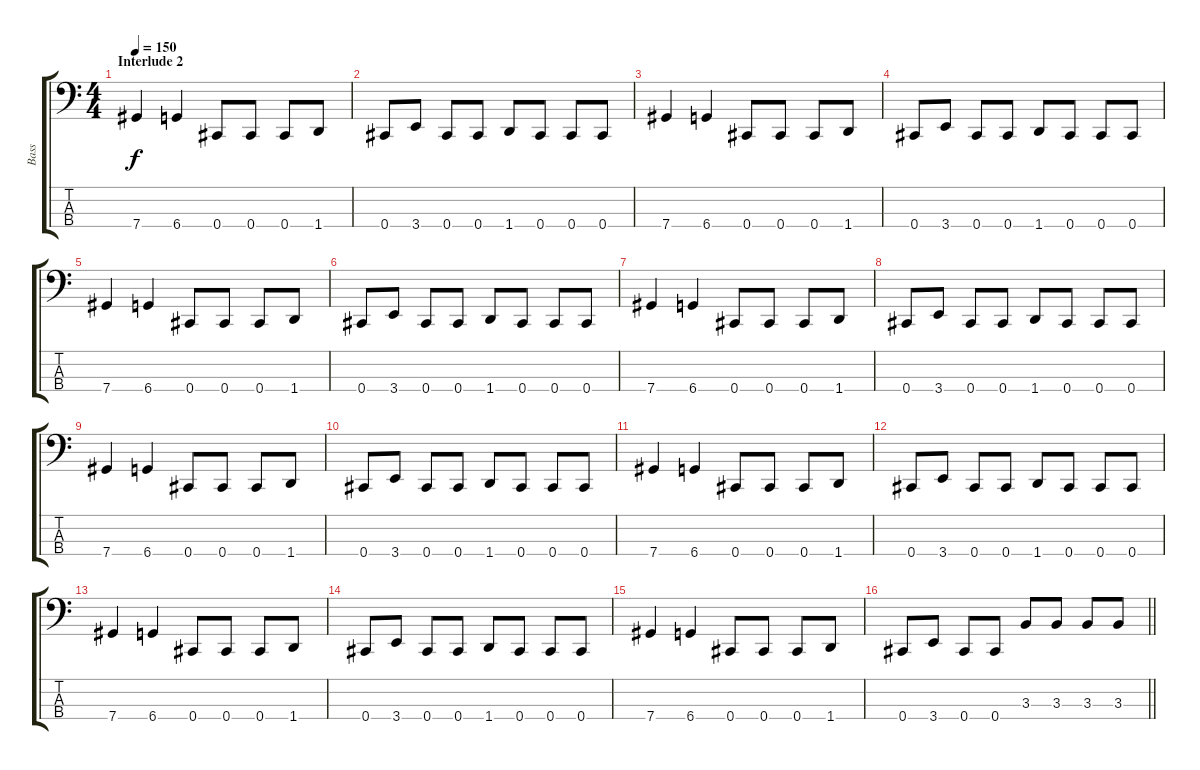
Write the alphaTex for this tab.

\track ("Bass" "Bass") {instrument electricbasspick}
\staff {score tabs}
\tuning (Gb2 Db2 Ab1 Db1) {hide}
\ts (4 4)
\section ("" "Interlude 2")
\tempo 150
\clef f4
\ks c
7.4.4{dy f} 6.4.4 0.4.8 0.4.8 0.4.8 1.4.8 |
0.4.8 3.4.8 0.4.8 0.4.8 1.4.8 0.4.8 0.4.8 0.4.8 |
7.4.4 6.4.4 0.4.8 0.4.8 0.4.8 1.4.8 |
0.4.8 3.4.8 0.4.8 0.4.8 1.4.8 0.4.8 0.4.8 0.4.8 |
7.4.4 6.4.4 0.4.8 0.4.8 0.4.8 1.4.8 |
0.4.8 3.4.8 0.4.8 0.4.8 1.4.8 0.4.8 0.4.8 0.4.8 |
7.4.4 6.4.4 0.4.8 0.4.8 0.4.8 1.4.8 |
0.4.8 3.4.8 0.4.8 0.4.8 1.4.8 0.4.8 0.4.8 0.4.8 |
7.4.4 6.4.4 0.4.8 0.4.8 0.4.8 1.4.8 |
0.4.8 3.4.8 0.4.8 0.4.8 1.4.8 0.4.8 0.4.8 0.4.8 |
7.4.4 6.4.4 0.4.8 0.4.8 0.4.8 1.4.8 |
0.4.8 3.4.8 0.4.8 0.4.8 1.4.8 0.4.8 0.4.8 0.4.8 |
7.4.4 6.4.4 0.4.8 0.4.8 0.4.8 1.4.8 |
0.4.8 3.4.8 0.4.8 0.4.8 1.4.8 0.4.8 0.4.8 0.4.8 |
7.4.4 6.4.4 0.4.8 0.4.8 0.4.8 1.4.8 |
\barLineRight lightlight
0.4.8 3.4.8 0.4.8 0.4.8 3.3.8 3.3.8 3.3.8 3.3.8
